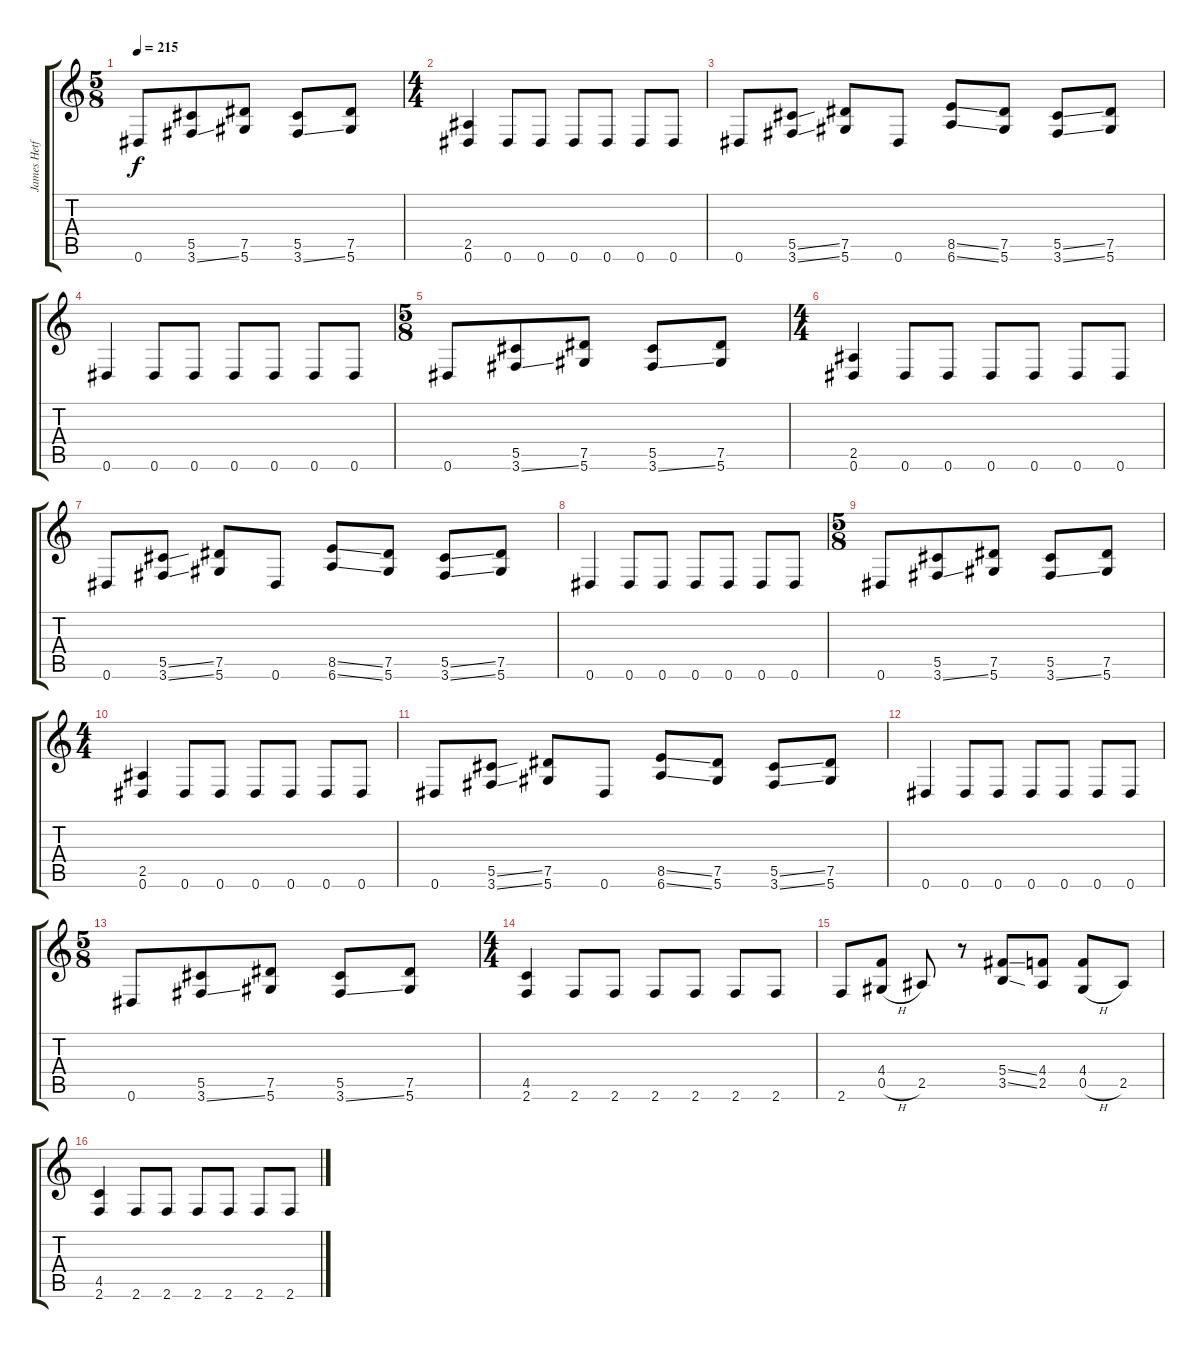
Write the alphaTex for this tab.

\track ("James Hetfield" "James Hetf") {instrument distortionguitar}
\staff {score tabs}
\tuning (Eb4 Bb3 Gb3 Db3 Ab2 Eb2) {hide}
\ts (5 8)
\tempo 215
\clef g2
\ks c
0.6.8{dy f} (5.5 3.6{ss}).8 (7.5 5.6).8 (5.5 3.6{ss}).8 (7.5 5.6).8 |
\ts (4 4)
(2.5 0.6).4 0.6.8 0.6.8 0.6.8 0.6.8 0.6.8 0.6.8 |
0.6.8 (5.5{ss} 3.6{ss}).8 (7.5 5.6).8 0.6.8 (8.5{ss} 6.6{ss}).8 (7.5 5.6).8 (5.5{ss} 3.6{ss}).8 (7.5 5.6).8 |
0.6.4 0.6.8 0.6.8 0.6.8 0.6.8 0.6.8 0.6.8 |
\ts (5 8)
0.6.8 (5.5 3.6{ss}).8 (7.5 5.6).8 (5.5 3.6{ss}).8 (7.5 5.6).8 |
\ts (4 4)
(2.5 0.6).4 0.6.8 0.6.8 0.6.8 0.6.8 0.6.8 0.6.8 |
0.6.8 (5.5{ss} 3.6{ss}).8 (7.5 5.6).8 0.6.8 (8.5{ss} 6.6{ss}).8 (7.5 5.6).8 (5.5{ss} 3.6{ss}).8 (7.5 5.6).8 |
0.6.4 0.6.8 0.6.8 0.6.8 0.6.8 0.6.8 0.6.8 |
\ts (5 8)
0.6.8 (5.5 3.6{ss}).8 (7.5 5.6).8 (5.5 3.6{ss}).8 (7.5 5.6).8 |
\ts (4 4)
(2.5 0.6).4 0.6.8 0.6.8 0.6.8 0.6.8 0.6.8 0.6.8 |
0.6.8 (5.5{ss} 3.6{ss}).8 (7.5 5.6).8 0.6.8 (8.5{ss} 6.6{ss}).8 (7.5 5.6).8 (5.5{ss} 3.6{ss}).8 (7.5 5.6).8 |
0.6.4 0.6.8 0.6.8 0.6.8 0.6.8 0.6.8 0.6.8 |
\ts (5 8)
0.6.8 (5.5 3.6{ss}).8 (7.5 5.6).8 (5.5 3.6{ss}).8 (7.5 5.6).8 |
\ts (4 4)
(4.5 2.6).4 2.6.8 2.6.8 2.6.8 2.6.8 2.6.8 2.6.8 |
2.6.8 (4.4 0.5{h}).8 2.5.8 r.8 (5.4{ss} 3.5{ss}).8 (4.4 2.5).8 (4.4 0.5{h}).8 2.5.8 |
(4.5 2.6).4 2.6.8 2.6.8 2.6.8 2.6.8 2.6.8 2.6.8
